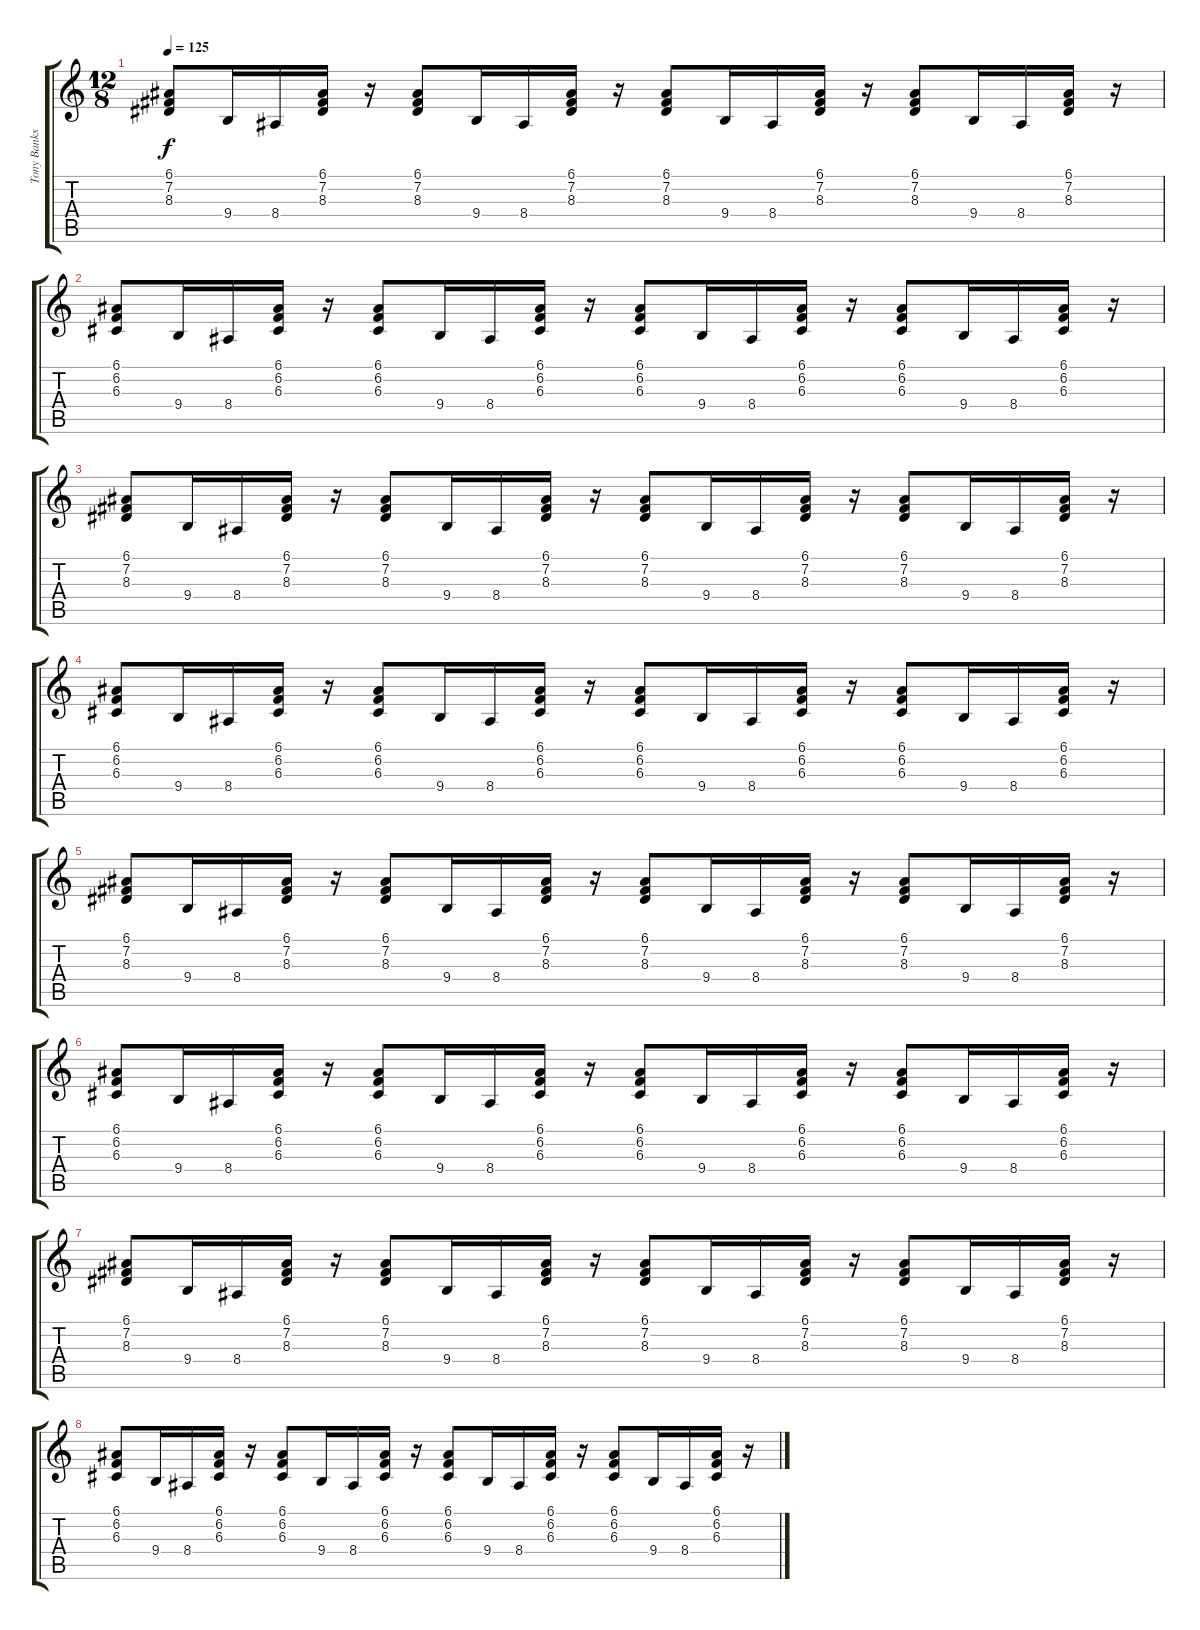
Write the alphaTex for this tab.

\track ("Tony Banks (organ)" "Tony Banks") {instrument drawbarorgan}
\staff {score tabs}
\tuning (E4 B3 G3 D3 A2 E2) {hide}
\ts (12 8)
\tempo 125
\clef g2
\ks c
(6.1 7.2 8.3).8{dy f} 9.4.16 8.4.16 (6.1 7.2 8.3).16 r.16 (6.1 7.2 8.3).8 9.4.16 8.4.16 (6.1 7.2 8.3).16 r.16 (6.1 7.2 8.3).8 9.4.16 8.4.16 (6.1 7.2 8.3).16 r.16 (6.1 7.2 8.3).8 9.4.16 8.4.16 (6.1 7.2 8.3).16 r.16 |
(6.1 6.2 6.3).8 9.4.16 8.4.16 (6.1 6.2 6.3).16 r.16 (6.1 6.2 6.3).8 9.4.16 8.4.16 (6.1 6.2 6.3).16 r.16 (6.1 6.2 6.3).8 9.4.16 8.4.16 (6.1 6.2 6.3).16 r.16 (6.1 6.2 6.3).8 9.4.16 8.4.16 (6.1 6.2 6.3).16 r.16 |
(6.1 7.2 8.3).8 9.4.16 8.4.16 (6.1 7.2 8.3).16 r.16 (6.1 7.2 8.3).8 9.4.16 8.4.16 (6.1 7.2 8.3).16 r.16 (6.1 7.2 8.3).8 9.4.16 8.4.16 (6.1 7.2 8.3).16 r.16 (6.1 7.2 8.3).8 9.4.16 8.4.16 (6.1 7.2 8.3).16 r.16 |
(6.1 6.2 6.3).8 9.4.16 8.4.16 (6.1 6.2 6.3).16 r.16 (6.1 6.2 6.3).8 9.4.16 8.4.16 (6.1 6.2 6.3).16 r.16 (6.1 6.2 6.3).8 9.4.16 8.4.16 (6.1 6.2 6.3).16 r.16 (6.1 6.2 6.3).8 9.4.16 8.4.16 (6.1 6.2 6.3).16 r.16 |
(6.1 7.2 8.3).8 9.4.16 8.4.16 (6.1 7.2 8.3).16 r.16 (6.1 7.2 8.3).8 9.4.16 8.4.16 (6.1 7.2 8.3).16 r.16 (6.1 7.2 8.3).8 9.4.16 8.4.16 (6.1 7.2 8.3).16 r.16 (6.1 7.2 8.3).8 9.4.16 8.4.16 (6.1 7.2 8.3).16 r.16 |
(6.1 6.2 6.3).8 9.4.16 8.4.16 (6.1 6.2 6.3).16 r.16 (6.1 6.2 6.3).8 9.4.16 8.4.16 (6.1 6.2 6.3).16 r.16 (6.1 6.2 6.3).8 9.4.16 8.4.16 (6.1 6.2 6.3).16 r.16 (6.1 6.2 6.3).8 9.4.16 8.4.16 (6.1 6.2 6.3).16 r.16 |
(6.1 7.2 8.3).8{volume 6} 9.4.16 8.4.16 (6.1 7.2 8.3).16 r.16 (6.1 7.2 8.3).8 9.4.16 8.4.16 (6.1 7.2 8.3).16 r.16 (6.1 7.2 8.3).8 9.4.16 8.4.16 (6.1 7.2 8.3).16 r.16 (6.1 7.2 8.3).8 9.4.16 8.4.16 (6.1 7.2 8.3).16 r.16 |
(6.1 6.2 6.3).8{volume 4} 9.4.16 8.4.16 (6.1 6.2 6.3).16 r.16 (6.1 6.2 6.3).8 9.4.16 8.4.16 (6.1 6.2 6.3).16 r.16 (6.1 6.2 6.3).8 9.4.16 8.4.16 (6.1 6.2 6.3).16 r.16 (6.1 6.2 6.3).8 9.4.16 8.4.16 (6.1 6.2 6.3).16 r.16
